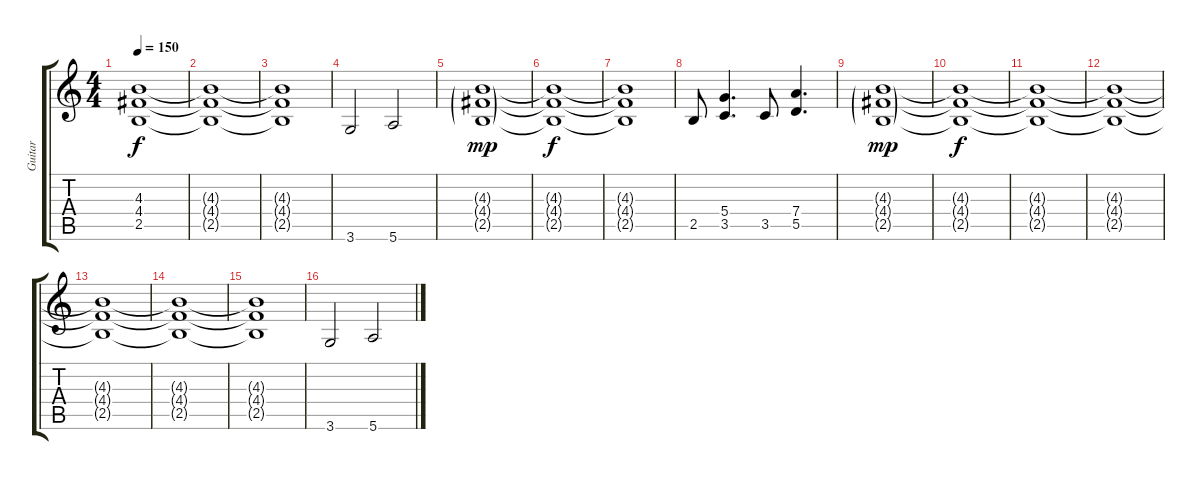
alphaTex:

\track ("Guitar" "Guitar") {instrument overdrivenguitar}
\staff {score tabs}
\tuning (E4 B3 G3 D3 A2 E2) {hide}
\ts (4 4)
\tempo 150
\clef g2
\ks c
(4.3{t} 4.4{t} 2.5{t}).1{dy f} |
(4.3{t} 4.4{t} 2.5{t}).1 |
(4.3{t} 4.4{t} 2.5{t}).1 |
3.6.2 5.6.2 |
(4.3{g} 4.4{g} 2.5{g}).1{dy mp} |
(4.3{t} 4.4{t} 2.5{t}).1{dy f} |
(4.3{t} 4.4{t} 2.5{t}).1 |
2.5.8 (5.4 3.5).4{d} 3.5.8 (7.4 5.5).4{d} |
(4.3{g} 4.4{g} 2.5{g}).1{dy mp} |
(4.3{t} 4.4{t} 2.5{t}).1{dy f} |
(4.3{t} 4.4{t} 2.5{t}).1 |
(4.3{t} 4.4{t} 2.5{t}).1 |
(4.3{t} 4.4{t} 2.5{t}).1 |
(4.3{t} 4.4{t} 2.5{t}).1 |
(4.3{t} 4.4{t} 2.5{t}).1 |
3.6.2 5.6.2
